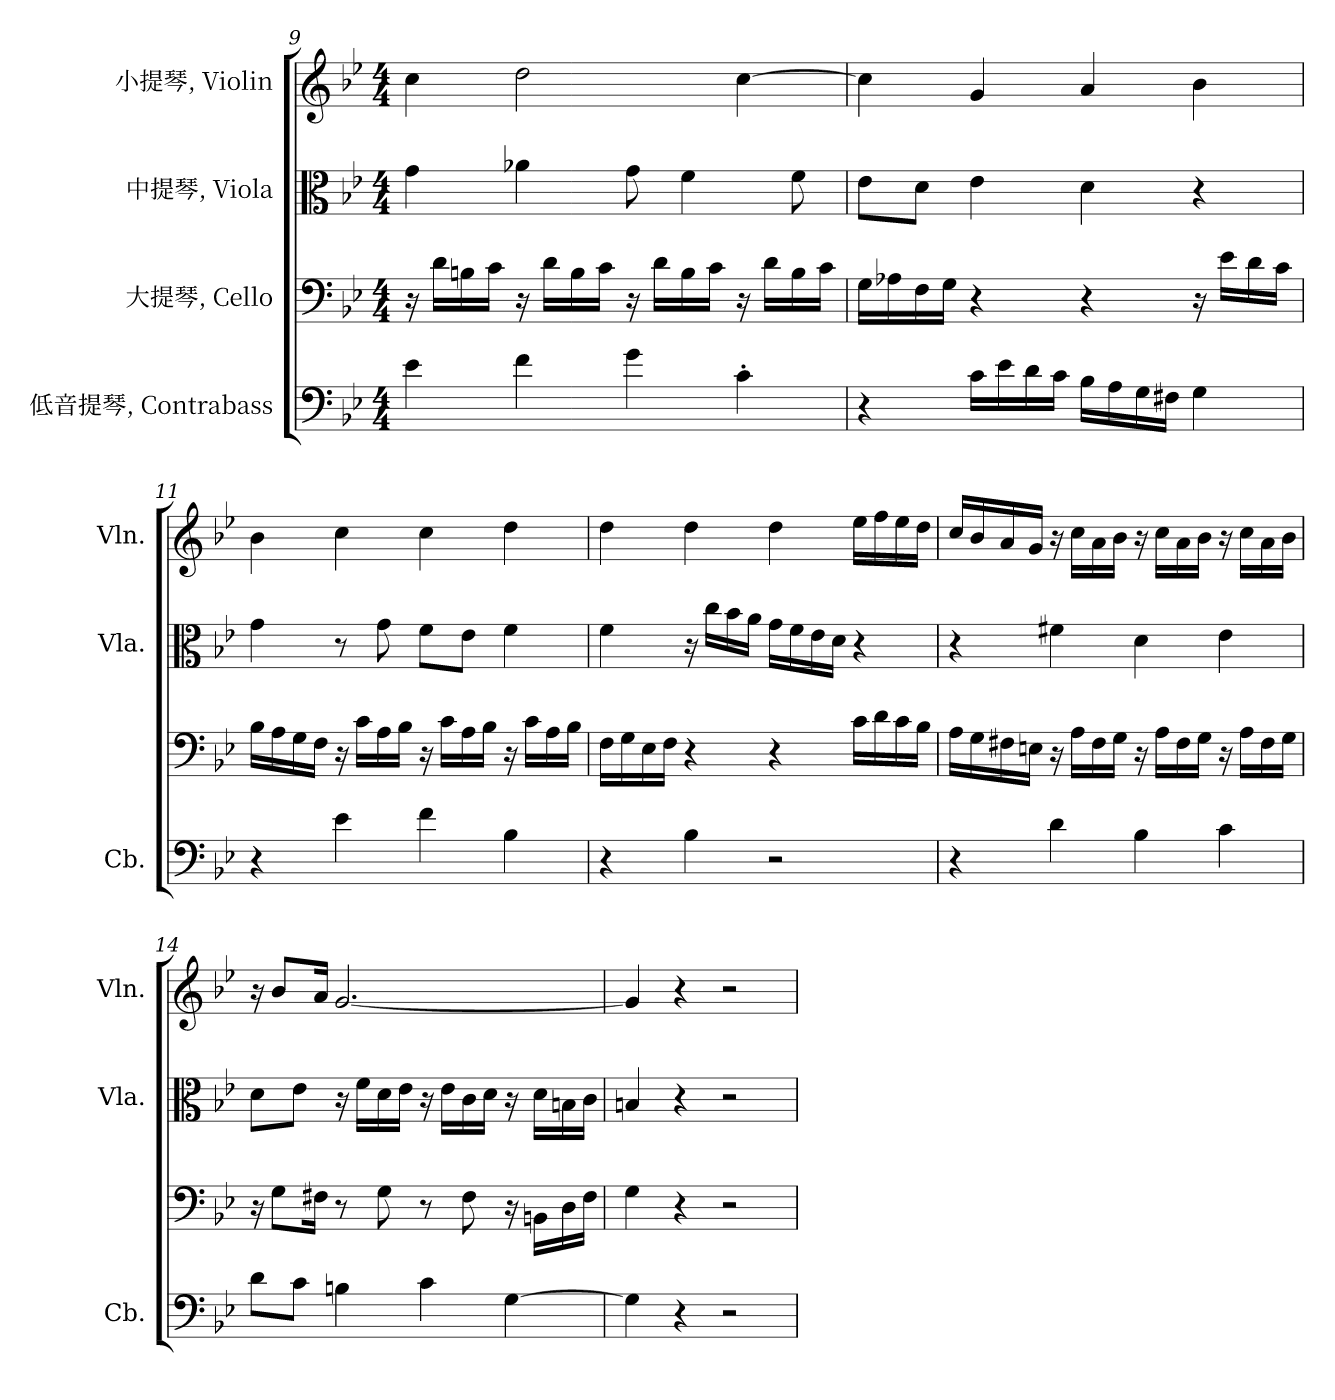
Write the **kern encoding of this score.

**kern	**kern	**kern	**kern
*part4	*part3	*part2	*part1
*staff4	*staff3	*staff2	*staff1
*I"低音提琴, Contrabass	*I"大提琴, Cello	*I"中提琴, Viola	*I"小提琴, Violin
*I'Cb.	*	*I'Vla.	*I'Vln.
!!LO:LB:g=z
*clefF4	*clefF4	*clefC3	*clefG2
*ITrd7c12	*	*	*
*k[b-e-]	*k[b-e-]	*k[b-e-]	*k[b-e-]
*M4/4	*M4/4	*M4/4	*M4/4
=9	=9	=9	=9
4E-\	16r	4g\	4cc\
.	16d\LL	.	.
.	16Bn\	.	.
.	16c\JJ	.	.
4F\	16r	4a-X\	2dd\
.	16d\LL	.	.
.	16B\	.	.
.	16c\JJ	.	.
4G\	16r	8g\	.
.	16d\LL	.	.
.	16B\	4f\	.
.	16c\JJ	.	.
4C'\	16r	.	[4cc\
.	16d\LL	.	.
.	16B\	8f\	.
.	16c\JJ	.	.
=10	=10	=10	=10
4r	16G\LL	8e-\L	4cc\]
.	16A-X\	.	.
.	16F\	8d\J	.
.	16G\JJ	.	.
16C\LL	4r	4e-\	4g/
16E-\	.	.	.
16D\	.	.	.
16C\JJ	.	.	.
16BB-\LL	4r	4d\	4a/
16AA\	.	.	.
16GG\	.	.	.
16FF#X\JJ	.	.	.
4GG\	16r	4r	4b-\
.	16e-\LL	.	.
.	16d\	.	.
.	16c\JJ	.	.
!!LO:LB:g=z
=11	=11	=11	=11
4r	16B-\LL	4g\	4b-\
.	16A\	.	.
.	16G\	.	.
.	16F\JJ	.	.
4E-\	16r	8r	4cc\
.	16c\LL	.	.
.	16A\	8g\	.
.	16B-\JJ	.	.
4F\	16r	8f\L	4cc\
.	16c\LL	.	.
.	16A\	8e-\J	.
.	16B-\JJ	.	.
4BB-\	16r	4f\	4dd\
.	16c\LL	.	.
.	16A\	.	.
.	16B-\JJ	.	.
=12	=12	=12	=12
4r	16F\LL	4f\	4dd\
.	16G\	.	.
.	16E-\	.	.
.	16F\JJ	.	.
4BB-\	4r	16r	4dd\
.	.	16cc\LL	.
.	.	16b-\	.
.	.	16a\JJ	.
2r	4r	16g\LL	4dd\
.	.	16f\	.
.	.	16e-\	.
.	.	16d\JJ	.
.	16c\LL	4r	16ee-\LL
.	16d\	.	16ff\
.	16c\	.	16ee-\
.	16B-\JJ	.	16dd\JJ
!!LO:PB:g=z
=13	=13	=13	=13
4r	16A\LL	4r	16cc/LL
.	16G\	.	16b-/
.	16F#X\	.	16a/
.	16En\JJ	.	16g/JJ
*	*	*	*MM66
4D\	16r	4f#X\	16r
.	16A\LL	.	16cc\LL
.	16F#\	.	16a\
.	16G\JJ	.	16b-\JJ
4BB-\	16r	4d\	16r
.	16A\LL	.	16cc\LL
.	16F#\	.	16a\
.	16G\JJ	.	16b-\JJ
4C\	16r	4e-\	16r
.	16A\LL	.	16cc\LL
.	16F#\	.	16a\
.	16G\JJ	.	16b-\JJ
=14	=14	=14	=14
8D\L	16r	8d\L	16r
.	8G\L	.	8b-/L
8C\J	.	8e-\J	.
.	16F#X\Jk	.	16a/Jk
*	*	*	*MM62
4BBn\	8r	16r	[2.g/
.	.	16f\LL	.
.	8G\	16d\	.
.	.	16e-\JJ	.
4C\	8r	16r	.
.	.	16e-\LL	.
.	8F#\	16c\	.
.	.	16d\JJ	.
[4GG\	16r	16r	.
.	16BBn\LL	16d\LL	.
.	16D\	16Bn\	.
.	16F#\JJ	16c\JJ	.
=15	=15	=15	=15
*	*	*	*MM26
4GG\]	4G\	4Bn/	4g/]
4r	4r	4r	4r
2r	2r	2r	2r
=	=	=	=
*-	*-	*-	*-
